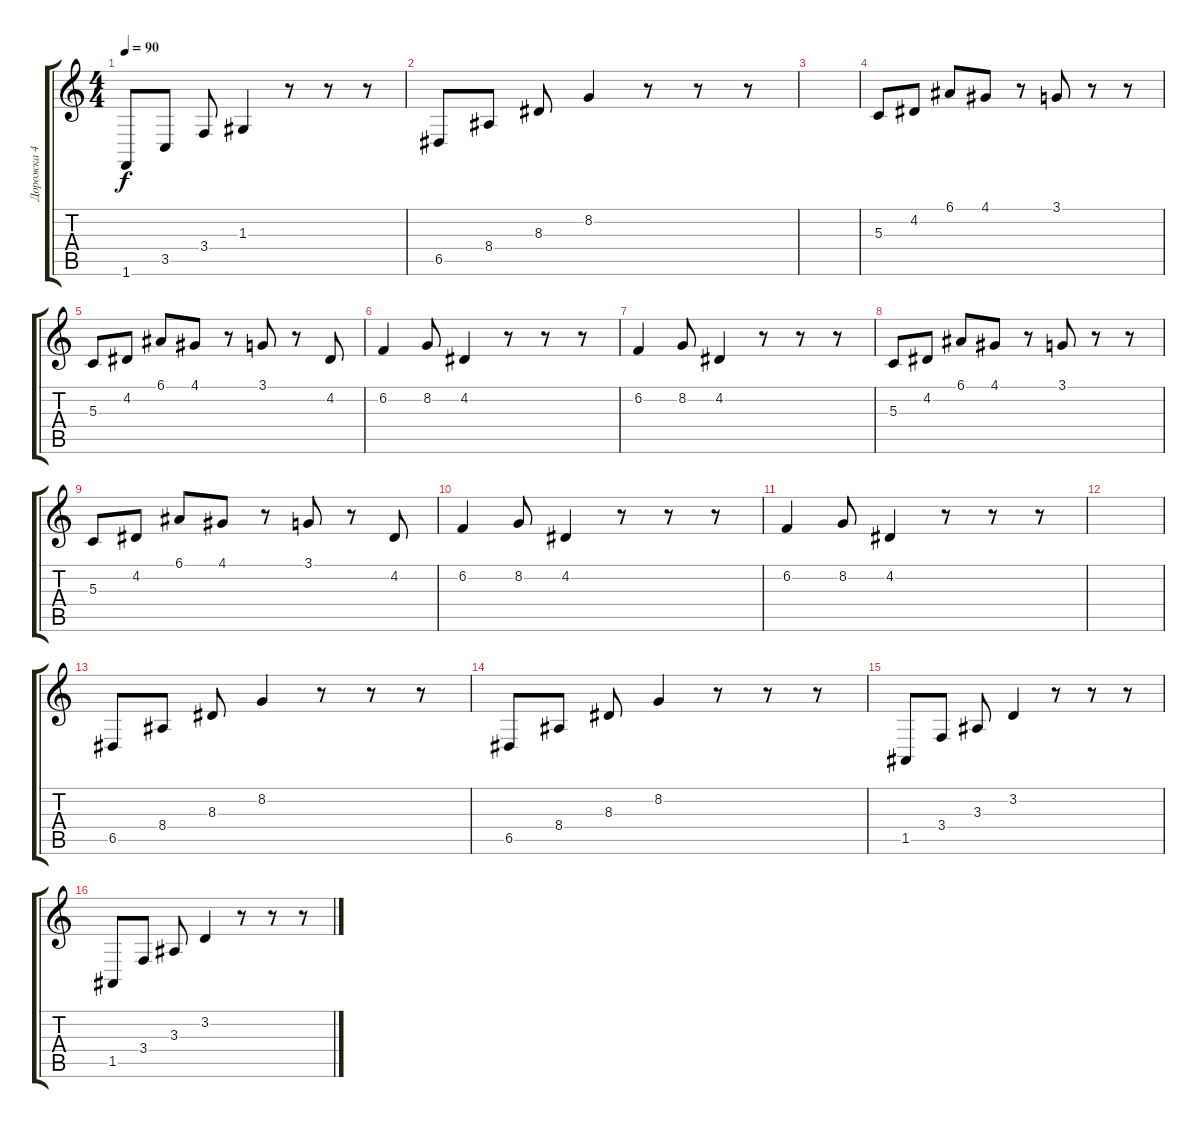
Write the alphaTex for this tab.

\track ("Дорожка 4" "Дорожка 4") {instrument piccolo}
\staff {score tabs}
\tuning (E4 B3 G3 D3 A2 E2) {hide}
\ts (4 4)
\tempo 90
\clef g2
\ks c
1.6.8{dy f} 3.5.8 3.4.8 1.3.4 r.8 r.8 r.8 |
6.5.8 8.4.8 8.3.8 8.2.4 r.8 r.8 r.8 |
|
5.3.8 4.2.8 6.1.8 4.1.8 r.8 3.1.8 r.8 r.8 |
5.3.8 4.2.8 6.1.8 4.1.8 r.8 3.1.8 r.8 4.2.8 |
6.2.4 8.2.8 4.2.4 r.8 r.8 r.8 |
6.2.4 8.2.8 4.2.4 r.8 r.8 r.8 |
5.3.8 4.2.8 6.1.8 4.1.8 r.8 3.1.8 r.8 r.8 |
5.3.8 4.2.8 6.1.8 4.1.8 r.8 3.1.8 r.8 4.2.8 |
6.2.4 8.2.8 4.2.4 r.8 r.8 r.8 |
6.2.4 8.2.8 4.2.4 r.8 r.8 r.8 |
|
6.5.8 8.4.8 8.3.8 8.2.4 r.8 r.8 r.8 |
6.5.8 8.4.8 8.3.8 8.2.4 r.8 r.8 r.8 |
1.5.8 3.4.8 3.3.8 3.2.4 r.8 r.8 r.8 |
1.5.8 3.4.8 3.3.8 3.2.4 r.8 r.8 r.8
